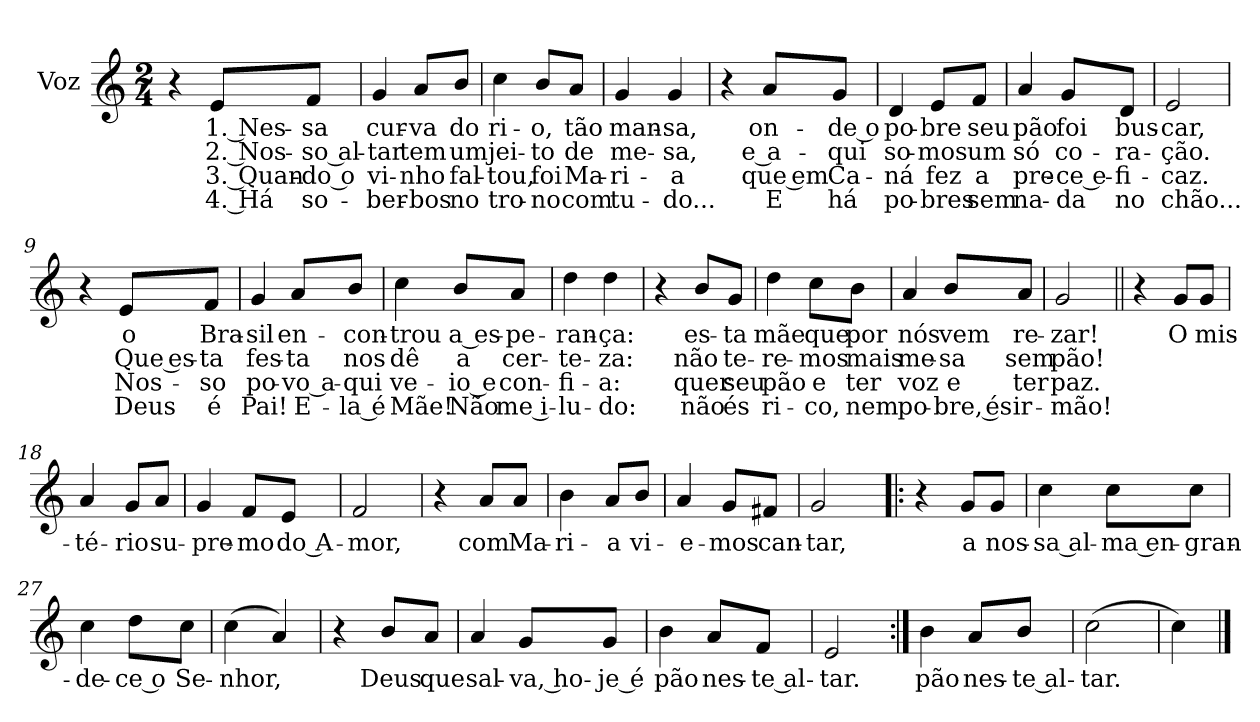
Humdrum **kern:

**kern	**text	**text	**text	**text
*part1	*part1	*part1	*part1	*part1
*staff1	*staff1	*staff1	*staff1	*staff1
*I"Voz	*	*	*	*
*I'Vo.	*	*	*	*
*clefG2	*	*	*	*
*k[]	*	*	*	*
*M2/4	*	*	*	*
*MM100	*	*	*	*
=1	=1	=1	=1	=1
4r	.	.	.	.
!	!LO:LY:b	!LO:LY:b	!LO:LY:b	!LO:LY:b
8e/L	1. Nes-	2. Nos-	3. Quan-	4. Há
!	!LO:LY:b	!LO:LY:b	!LO:LY:b	!LO:LY:b
8f/J	-sa	-so al-	-do o	so-
=2	=2	=2	=2	=2
!	!LO:LY:b	!LO:LY:b	!LO:LY:b	!LO:LY:b
4g/	cur-	-tar	vi-	-ber-
!	!LO:LY:b	!LO:LY:b	!LO:LY:b	!LO:LY:b
8a/L	-va	tem	-nho	-bos
!	!LO:LY:b	!LO:LY:b	!LO:LY:b	!LO:LY:b
8b/J	do	um	fal-	no
=3	=3	=3	=3	=3
!	!LO:LY:b	!LO:LY:b	!LO:LY:b	!LO:LY:b
4cc\	ri-	jei-	-tou,	tro-
!	!LO:LY:b	!LO:LY:b	!LO:LY:b	!LO:LY:b
8b/L	-o,	-to	foi	-no
!	!LO:LY:b	!LO:LY:b	!LO:LY:b	!LO:LY:b
8a/J	tão	de	Ma-	com
=4	=4	=4	=4	=4
!	!LO:LY:b	!LO:LY:b	!LO:LY:b	!LO:LY:b
4g/	man-	me-	-ri-	tu-
!	!LO:LY:b	!LO:LY:b	!LO:LY:b	!LO:LY:b
4g/	-sa,	-sa,	-a	-do...
=5	=5	=5	=5	=5
4r	.	.	.	.
!	!LO:LY:b	!LO:LY:b	!LO:LY:b	!LO:LY:b
8a/L	on-	e a-	que em	E
!	!LO:LY:b	!LO:LY:b	!LO:LY:b	!LO:LY:b
8g/J	-de o	-qui	Ca-	há
=6	=6	=6	=6	=6
!	!LO:LY:b	!LO:LY:b	!LO:LY:b	!LO:LY:b
4d/	po-	so-	-ná	po-
!	!LO:LY:b	!LO:LY:b	!LO:LY:b	!LO:LY:b
8e/L	-bre	-mos	fez	-bres
!	!LO:LY:b	!LO:LY:b	!LO:LY:b	!LO:LY:b
8f/J	seu	um	a	sem
=7	=7	=7	=7	=7
!	!LO:LY:b	!LO:LY:b	!LO:LY:b	!LO:LY:b
4a/	pão	só	pre-	na-
!	!LO:LY:b	!LO:LY:b	!LO:LY:b	!LO:LY:b
8g/L	foi	co-	-ce e-	-da
!	!LO:LY:b	!LO:LY:b	!LO:LY:b	!LO:LY:b
8d/J	bus-	-ra-	-fi-	no
!!LO:LB:g=z
=8	=8	=8	=8	=8
!	!LO:LY:b	!LO:LY:b	!LO:LY:b	!LO:LY:b
2e/	-car,	-ção.	-caz.	chão...
=9	=9	=9	=9	=9
4r	.	.	.	.
!	!LO:LY:b	!LO:LY:b	!LO:LY:b	!LO:LY:b
8e/L	o	Que es-	Nos-	Deus
!	!LO:LY:b	!LO:LY:b	!LO:LY:b	!LO:LY:b
8f/J	Bra-	-ta	-so	é
=10	=10	=10	=10	=10
!	!LO:LY:b	!LO:LY:b	!LO:LY:b	!LO:LY:b
4g/	-sil	fes-	po-	Pai!
!	!LO:LY:b	!LO:LY:b	!LO:LY:b	!LO:LY:b
8a/L	en-	-ta	-vo a-	E-
!	!LO:LY:b	!LO:LY:b	!LO:LY:b	!LO:LY:b
8b/J	-con-	nos	-qui	-la é
=11	=11	=11	=11	=11
!	!LO:LY:b	!LO:LY:b	!LO:LY:b	!LO:LY:b
4cc\	-trou	dê	ve-	Mãe!
!	!LO:LY:b	!LO:LY:b	!LO:LY:b	!LO:LY:b
8b/L	a es-	a	-io e	Não
!	!LO:LY:b	!LO:LY:b	!LO:LY:b	!LO:LY:b
8a/J	-pe-	cer-	con-	me i-
=12	=12	=12	=12	=12
!	!LO:LY:b	!LO:LY:b	!LO:LY:b	!LO:LY:b
4dd\	-ran-	-te-	-fi-	-lu-
!	!LO:LY:b	!LO:LY:b	!LO:LY:b	!LO:LY:b
4dd\	-ça:	-za:	-a:	-do:
=13	=13	=13	=13	=13
4r	.	.	.	.
!	!LO:LY:b	!LO:LY:b	!LO:LY:b	!LO:LY:b
8b/L	es-	não	quer	não
!	!LO:LY:b	!LO:LY:b	!LO:LY:b	!LO:LY:b
8g/J	-ta	te-	seu	és
=14	=14	=14	=14	=14
!	!LO:LY:b	!LO:LY:b	!LO:LY:b	!LO:LY:b
4dd\	mãe	-re-	pão	ri-
!	!LO:LY:b	!LO:LY:b	!LO:LY:b	!LO:LY:b
8cc\L	que	-mos	e	-co,
!	!LO:LY:b	!LO:LY:b	!LO:LY:b	!LO:LY:b
8b\J	por	mais	ter	nem
=15	=15	=15	=15	=15
!	!LO:LY:b	!LO:LY:b	!LO:LY:b	!LO:LY:b
4a/	nós	me-	voz	po-
!	!LO:LY:b	!LO:LY:b	!LO:LY:b	!LO:LY:b
8b/L	vem	-sa	e	-bre, és
!	!LO:LY:b	!LO:LY:b	!LO:LY:b	!LO:LY:b
8a/J	re-	sem	ter	ir-
!!LO:LB:g=z
=16	=16	=16	=16	=16
!	!LO:LY:b	!LO:LY:b	!LO:LY:b	!LO:LY:b
2g/	-zar!	pão!	paz.	-mão!
=17||	=17||	=17||	=17||	=17||
4r	.	.	.	.
!	!LO:LY:b	!	!	!
8g/L	O	.	.	.
!	!LO:LY:b	!	!	!
8g/J	mis-	.	.	.
=18	=18	=18	=18	=18
!	!LO:LY:b	!	!	!
4a/	-té-	.	.	.
!	!LO:LY:b	!	!	!
8g/L	-rio	.	.	.
!	!LO:LY:b	!	!	!
8a/J	su-	.	.	.
=19	=19	=19	=19	=19
!	!LO:LY:b	!	!	!
4g/	-pre-	.	.	.
!	!LO:LY:b	!	!	!
8f/L	-mo	.	.	.
!	!LO:LY:b	!	!	!
8e/J	do A-	.	.	.
=20	=20	=20	=20	=20
!	!LO:LY:b	!	!	!
2f/	-mor,	.	.	.
=21	=21	=21	=21	=21
4r	.	.	.	.
!	!LO:LY:b	!	!	!
8a/L	com	.	.	.
!	!LO:LY:b	!	!	!
8a/J	Ma-	.	.	.
=22	=22	=22	=22	=22
!	!LO:LY:b	!	!	!
4b\	-ri-	.	.	.
!	!LO:LY:b	!	!	!
8a/L	-a	.	.	.
!	!LO:LY:b	!	!	!
8b/J	vi-	.	.	.
=23	=23	=23	=23	=23
!	!LO:LY:b	!	!	!
4a/	-e-	.	.	.
!	!LO:LY:b	!	!	!
8g/L	-mos	.	.	.
!	!LO:LY:b	!	!	!
8f#X/J	can-	.	.	.
!!LO:LB:g=z
=24	=24	=24	=24	=24
!	!LO:LY:b	!	!	!
2g/	-tar,	.	.	.
=25!|:	=25!|:	=25!|:	=25!|:	=25!|:
4r	.	.	.	.
!	!LO:LY:b	!	!	!
8g/L	a	.	.	.
!	!LO:LY:b	!	!	!
8g/J	nos-	.	.	.
=26	=26	=26	=26	=26
!	!LO:LY:b	!	!	!
4cc\	-sa al-	.	.	.
!	!LO:LY:b	!	!	!
8cc\L	-ma en-	.	.	.
!	!LO:LY:b	!	!	!
8cc\J	-gran-	.	.	.
=27	=27	=27	=27	=27
!	!LO:LY:b	!	!	!
4cc\	-de-	.	.	.
!	!LO:LY:b	!	!	!
8dd\L	-ce o	.	.	.
!	!LO:LY:b	!	!	!
8cc\J	Se-	.	.	.
=28	=28	=28	=28	=28
!	!LO:LY:b	!	!	!
(>4cc\	-nhor,	.	.	.
4a/)	.	.	.	.
=29	=29	=29	=29	=29
4r	.	.	.	.
!	!LO:LY:b	!	!	!
8b/L	Deus	.	.	.
!	!LO:LY:b	!	!	!
8a/J	que	.	.	.
!!LO:LB:g=z
=30	=30	=30	=30	=30
!	!LO:LY:b	!	!	!
4a/	sal-	.	.	.
!	!LO:LY:b	!	!	!
8g/L	-va, ho-	.	.	.
!	!LO:LY:b	!	!	!
8g/J	-je é	.	.	.
=31	=31	=31	=31	=31
!	!LO:LY:b	!	!	!
4b\	pão	.	.	.
!	!LO:LY:b	!	!	!
8a/L	nes-	.	.	.
!	!LO:LY:b	!	!	!
8f/J	-te al-	.	.	.
=32	=32	=32	=32	=32
!	!LO:LY:b	!	!	!
2e/	-tar.	.	.	.
=33:|!	=33:|!	=33:|!	=33:|!	=33:|!
!	!LO:LY:b	!	!	!
4b\	pão	.	.	.
!	!LO:LY:b	!	!	!
8a/L	nes-	.	.	.
!	!LO:LY:b	!	!	!
8b/J	-te al-	.	.	.
=34	=34	=34	=34	=34
!	!LO:LY:b	!	!	!
(>2cc\	-tar.	.	.	.
=35	=35	=35	=35	=35
4cc\)	.	.	.	.
==	==	==	==	==
*-	*-	*-	*-	*-
